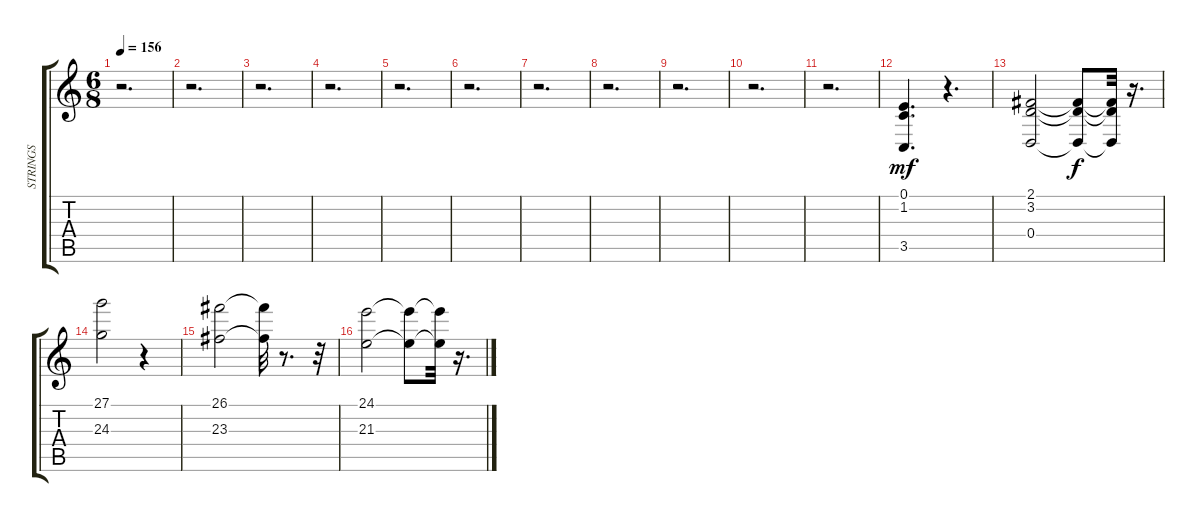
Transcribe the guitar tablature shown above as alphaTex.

\track ("STRINGS" "STRINGS") {instrument stringensemble1}
\staff {score tabs}
\tuning (E4 B3 G3 D3 A2 E2) {hide}
\ts (6 8)
\tempo 156
\clef g2
\ks c
r.2{d dy f} |
r.2{d} |
r.2{d} |
r.2{d} |
r.2{d} |
r.2{d} |
r.2{d} |
r.2{d} |
r.2{d} |
r.2{d} |
r.2{d} |
(0.1 1.2 3.5).4{d dy mf} r.4{d} |
(2.1 3.2 0.4).2 (2.1{t} 3.2{t} 0.4{t}).8{dy f} (2.1{t} 3.2{t} 0.4{t}).32 r.16{d} |
(27.1 24.3).2 r.4 |
(26.1 23.3).2 (26.1{t} 23.3{t}).32 r.8{d} r.32 |
(24.1 21.3).2 (24.1{t} 21.3{t}).8 (24.1{t} 21.3{t}).32 r.16{d}
